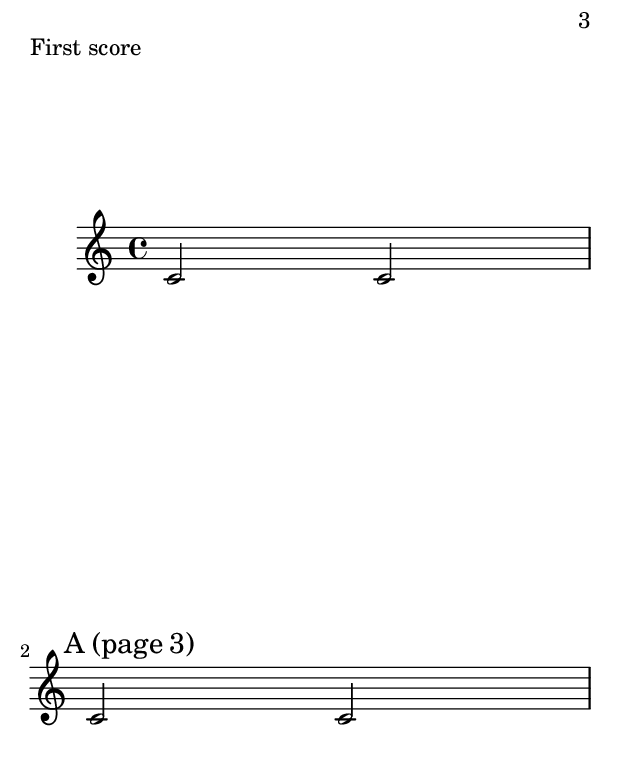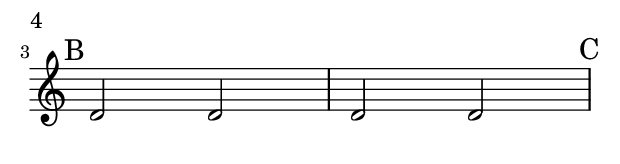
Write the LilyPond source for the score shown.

%% DO NOT EDIT this file manually; it is automatically
%% generated from LSR http://lsr.di.unimi.it
%% Make any changes in LSR itself, or in Documentation/snippets/new/ ,
%% and then run scripts/auxiliar/makelsr.py
%%
%% This file is in the public domain.
\version "2.18.0"

\header {
  lsrtags = "spacing"

  texidoc = "
Page labels may be placed inside music or at top-level, and referred to
in markups.

"
  doctitle = "Page label"
} % begin verbatim

#(set-default-paper-size "a6")

#(define-markup-command (toc-line layout props label text)
  (symbol? markup?)
  (interpret-markup layout props
   (markup #:fill-line (text #:page-ref label "8" "?"))))

\book {
  \markup \huge \fill-line { \null Title Page \null }

  \pageBreak

  \label #'toc
  \markup \column {
    \large \fill-line { \null Table of contents \null }
    \toc-line #'toc "Table of contents"
    \toc-line #'firstScore "First Score"
    \toc-line #'markA "Mark A"
    \toc-line #'markB "Mark B"
    \toc-line #'markC "Mark C"
    \toc-line #'unknown "Unknown label"
  }

  \pageBreak

  \label #'firstScore
  \score {
    \new Staff \relative c' {
      c2 c
      \mark \markup {
        A (page \concat { \page-ref #'markA "0" "?" ) }
      } \label #'markA
      c2 c
      \pageBreak
      \mark "B" \label #'markB
      d2 d
      d2 d
      \once \override Score.RehearsalMark.break-visibility =
        #begin-of-line-invisible
      \mark "C" \label #'markC
    }
    \header { piece = "First score" }
  }
}
